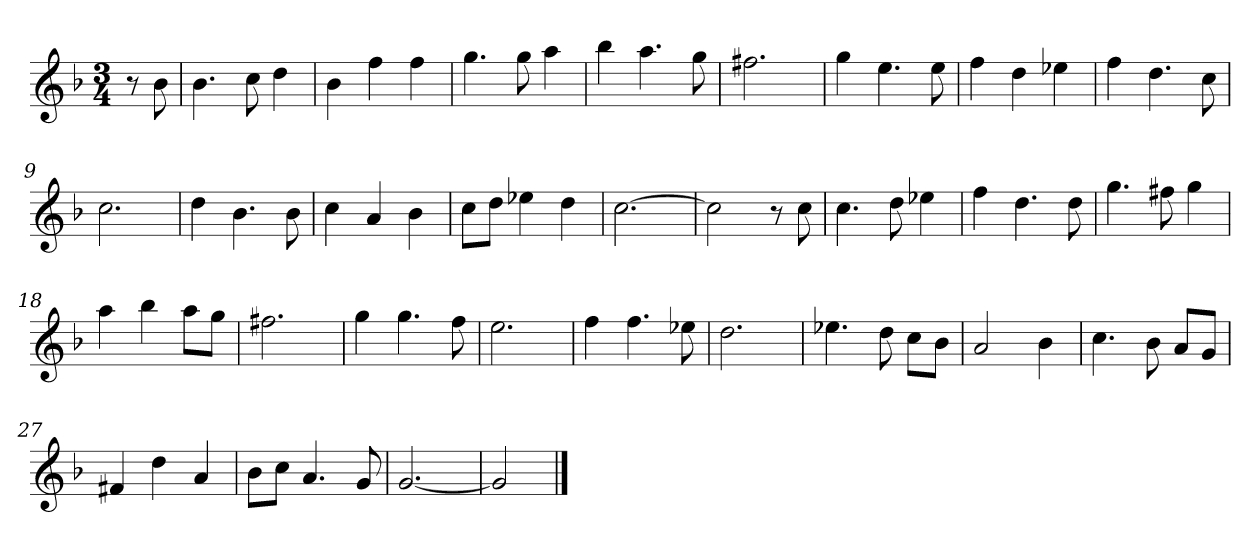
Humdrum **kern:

**kern
*part1
*staff1
*k[b-]
*M3/4
*MM120
=
8r
8b-
=1
4.b-
8cc
4dd
=2
4b-
4ff
4ff
=3
4.gg
8gg
4aa
=4
4bb-
4.aa
8gg
=5
2.ff#X
=6
4gg
4.ee
8ee
=7
4ff
4dd
4ee-X
=8
4ff
4.dd
8cc
=9
2.cc
=10
4dd
4.b-
8b-
=11
4cc
4a
4b-
=12
8ccL
8ddJ
4ee-X
4dd
=13
[2.cc
=14
2cc]
8r
8cc
=15
4.cc
8dd
4ee-X
=16
4ff
4.dd
8dd
=17
4.gg
8ff#X
4gg
=18
4aa
4bb-
8aaL
8ggJ
=19
2.ff#X
=20
4gg
4.gg
8ff
=21
2.ee
=22
4ff
4.ff
8ee-X
=23
2.dd
=24
4.ee-X
8dd
8ccL
8b-J
=25
2a
4b-
=26
4.cc
8b-
8aL
8gJ
=27
4f#X
4dd
4a
=28
8b-L
8ccJ
4.a
8g
=29
[2.g
=30
2g]
==
*-
